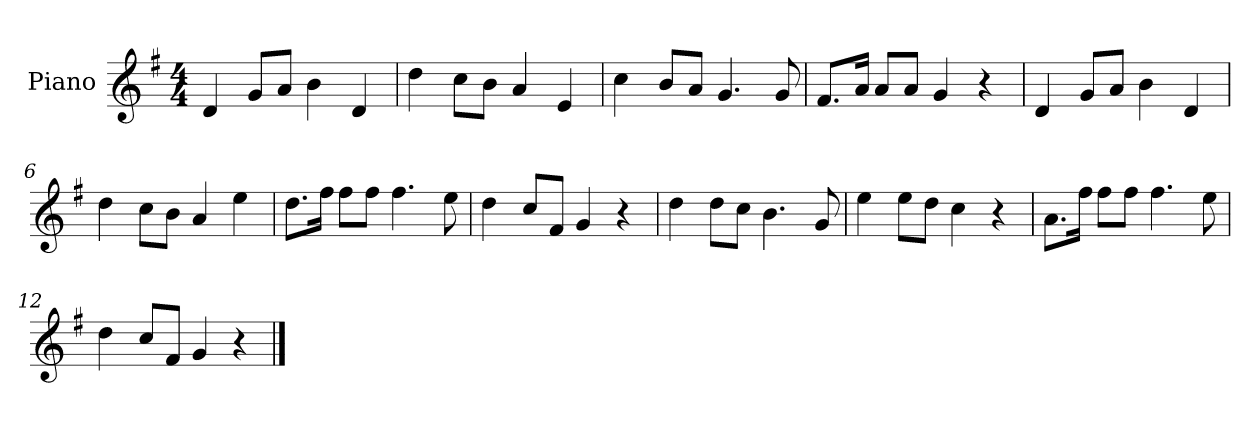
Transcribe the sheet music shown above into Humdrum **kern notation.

**kern
*part1
*staff1
*I"Piano
*I'P-no
*clefG2
*k[f#]
*M4/4
*MM90
=1
4d/
8g/L
8a/J
4b\
4d/
=2
4dd\
8cc\L
8b\J
4a/
4e/
=3
4cc\
8b/L
8a/J
4.g/
8g/
=4
8.f#/L
16a/Jk
8a/L
8a/J
4g/
4r
=5
4d/
8g/L
8a/J
4b\
4d/
=6
4dd\
8cc\L
8b\J
4a/
4ee\
!!LO:LB:g=z
=7
8.dd\L
16ff#\Jk
8ff#\L
8ff#\J
4.ff#\
8ee\
=8
4dd\
8cc/L
8f#/J
4g/
4r
=9
4dd\
8dd\L
8cc\J
4.b\
8g/
=10
4ee\
8ee\L
8dd\J
4cc\
4r
=11
8.a\L
16ff#\Jk
8ff#\L
8ff#\J
4.ff#\
8ee\
=12
4dd\
8cc/L
8f#/J
4g/
4r
==
*-
